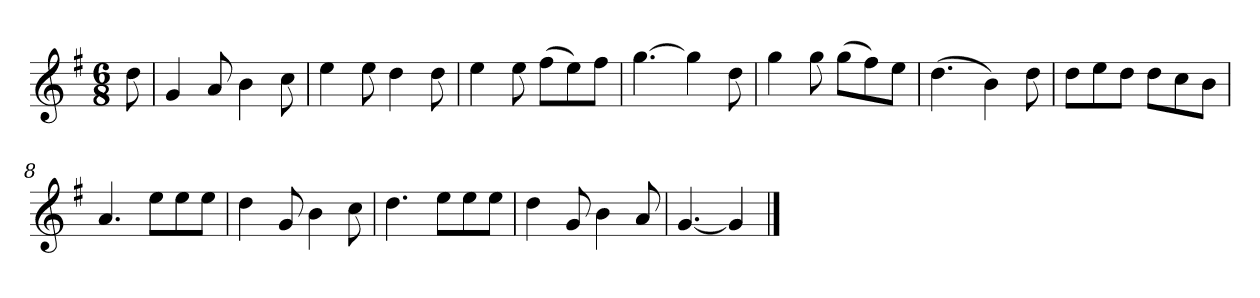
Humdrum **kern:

**kern
*part1
*staff1
*k[f#]
*M6/8
*MM120
=
8dd
=1
4g
8a
4b
8cc
=2
4ee
8ee
4dd
8dd
=3
4ee
8ee
(8ff#L
8ee)
8ff#J
=4
[4.gg
4gg]
8dd
=5
4gg
8gg
(8ggL
8ff#)
8eeJ
=6
(4.dd
4b)
8dd
=7
8ddL
8ee
8ddJ
8ddL
8cc
8bJ
=8
4.a
8eeL
8ee
8eeJ
=9
4dd
8g
4b
8cc
=10
4.dd
8eeL
8ee
8eeJ
=11
4dd
8g
4b
8a
=12
[4.g
4g]
==
*-
